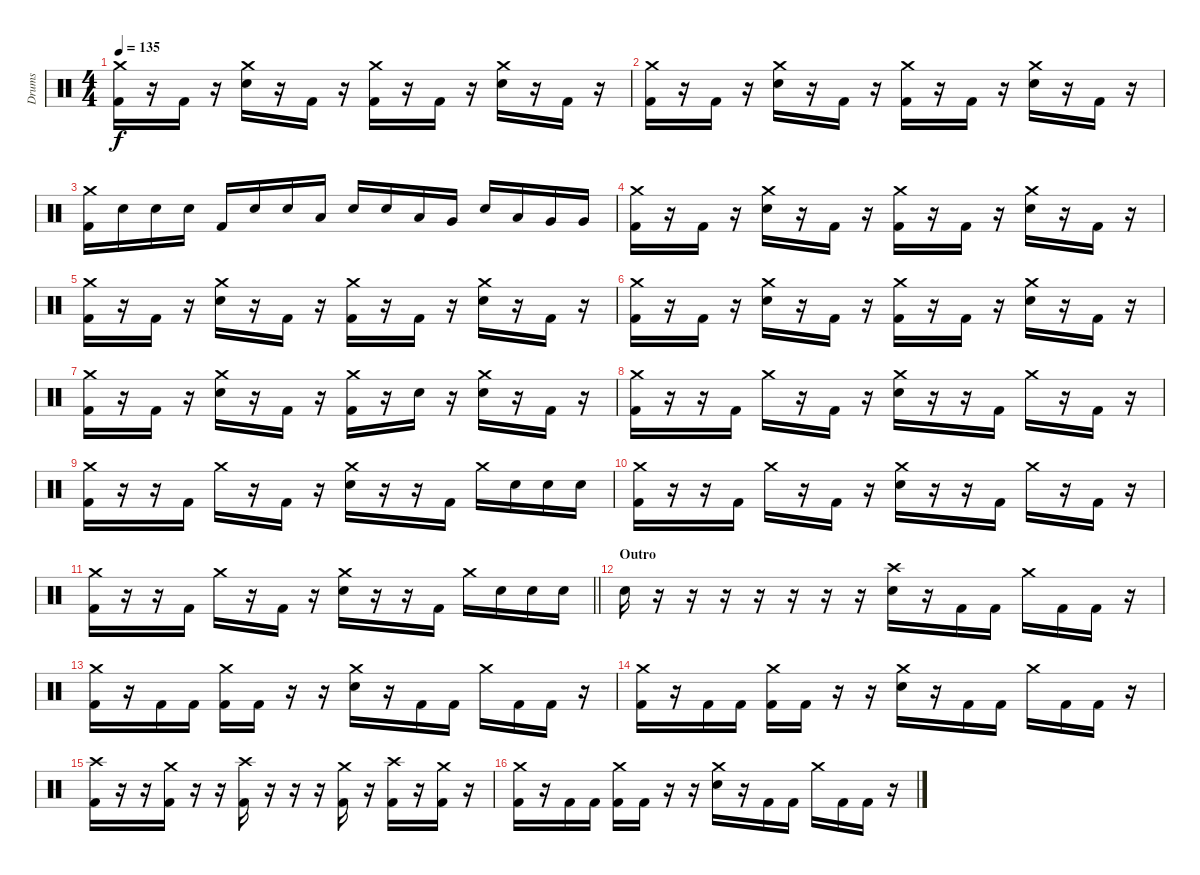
\track ("Drums" "Drums") {instrument percussion}
\staff {score}
\articulation defaults
\ts (4 4)
\tempo 135
\clef neutral
\ks c
("Crash medium (hit)" "Kick (hit) 2").16{dy f} r.16 "Kick (hit) 2".16 r.16 ("Crash medium (hit)" "Electric Snare (hit)").16 r.16 "Kick (hit) 2".16 r.16 ("Crash medium (hit)" "Kick (hit) 2").16 r.16 "Kick (hit) 2".16 r.16 ("Crash medium (hit)" "Electric Snare (hit)").16 r.16 "Kick (hit) 2".16 r.16 |
("Crash medium (hit)" "Kick (hit) 2").16 r.16 "Kick (hit) 2".16 r.16 ("Crash medium (hit)" "Electric Snare (hit)").16 r.16 "Kick (hit) 2".16 r.16 ("Crash medium (hit)" "Kick (hit) 2").16 r.16 "Kick (hit) 2".16 r.16 ("Crash medium (hit)" "Electric Snare (hit)").16 r.16 "Kick (hit) 2".16 r.16 |
("Crash medium (hit)" "Kick (hit) 2").16 "Electric Snare (hit)".16 "Electric Snare (hit)".16 "Electric Snare (hit)".16 "Kick (hit) 2".16 "Electric Snare (hit)".16 "Electric Snare (hit)".16 "Low Tom (hit)".16 "Electric Snare (hit)".16 "Electric Snare (hit)".16 "Low Tom (hit)".16 "Very Low Tom (hit)".16 "Electric Snare (hit)".16 "Low Tom (hit)".16 "Very Low Tom (hit)".16 "Very Low Tom (hit)".16 |
("Crash medium (hit)" "Kick (hit) 2").16 r.16 "Kick (hit) 2".16 r.16 ("Crash medium (hit)" "Electric Snare (hit)").16 r.16 "Kick (hit) 2".16 r.16 ("Crash medium (hit)" "Kick (hit) 2").16 r.16 "Kick (hit) 2".16 r.16 ("Crash medium (hit)" "Electric Snare (hit)").16 r.16 "Kick (hit) 2".16 r.16 |
("Crash medium (hit)" "Kick (hit) 2").16 r.16 "Kick (hit) 2".16 r.16 ("Crash medium (hit)" "Electric Snare (hit)").16 r.16 "Kick (hit) 2".16 r.16 ("Crash medium (hit)" "Kick (hit) 2").16 r.16 "Kick (hit) 2".16 r.16 ("Crash medium (hit)" "Electric Snare (hit)").16 r.16 "Kick (hit) 2".16 r.16 |
("Crash medium (hit)" "Kick (hit) 2").16 r.16 "Kick (hit) 2".16 r.16 ("Crash medium (hit)" "Electric Snare (hit)").16 r.16 "Kick (hit) 2".16 r.16 ("Crash medium (hit)" "Kick (hit) 2").16 r.16 "Kick (hit) 2".16 r.16 ("Crash medium (hit)" "Electric Snare (hit)").16 r.16 "Kick (hit) 2".16 r.16 |
("Crash medium (hit)" "Kick (hit) 2").16 r.16 "Kick (hit) 2".16 r.16 ("Crash medium (hit)" "Electric Snare (hit)").16 r.16 "Kick (hit) 2".16 r.16 ("Crash medium (hit)" "Kick (hit) 2").16 r.16 "Electric Snare (hit)".16 r.16 ("Crash medium (hit)" "Electric Snare (hit)").16 r.16 "Kick (hit) 2".16 r.16 |
("Crash medium (hit)" "Kick (hit) 2").16 r.16 r.16 "Kick (hit) 2".16 "Crash medium (hit)".16 r.16 "Kick (hit) 2".16 r.16 ("Crash medium (hit)" "Electric Snare (hit)").16 r.16 r.16 "Kick (hit) 2".16 "Crash medium (hit)".16 r.16 "Kick (hit) 2".16 r.16 |
("Crash medium (hit)" "Kick (hit) 2").16 r.16 r.16 "Kick (hit) 2".16 "Crash medium (hit)".16 r.16 "Kick (hit) 2".16 r.16 ("Crash medium (hit)" "Electric Snare (hit)").16 r.16 r.16 "Kick (hit) 2".16 "Crash medium (hit)".16 "Electric Snare (hit)".16 "Electric Snare (hit)".16 "Electric Snare (hit)".16 |
("Crash medium (hit)" "Kick (hit) 2").16 r.16 r.16 "Kick (hit) 2".16 "Crash medium (hit)".16 r.16 "Kick (hit) 2".16 r.16 ("Crash medium (hit)" "Electric Snare (hit)").16 r.16 r.16 "Kick (hit) 2".16 "Crash medium (hit)".16 r.16 "Kick (hit) 2".16 r.16 |
\barLineRight lightlight
("Crash medium (hit)" "Kick (hit) 2").16 r.16 r.16 "Kick (hit) 2".16 "Crash medium (hit)".16 r.16 "Kick (hit) 2".16 r.16 ("Crash medium (hit)" "Electric Snare (hit)").16 r.16 r.16 "Kick (hit) 2".16 "Crash medium (hit)".16 "Electric Snare (hit)".16 "Electric Snare (hit)".16 "Electric Snare (hit)".16 |
\section ("" "Outro")
"Electric Snare (hit)".16 r.16 r.16 r.16 r.16 r.16 r.16 r.16 ("Crash high (hit)" "Electric Snare (hit)").16 r.16 "Kick (hit) 2".16 "Kick (hit) 2".16 "Crash medium (hit)".16 "Kick (hit) 2".16 "Kick (hit) 2".16 r.16 |
("Crash medium (hit)" "Kick (hit) 2").16 r.16 "Kick (hit) 2".16 "Kick (hit) 2".16 ("Crash medium (hit)" "Kick (hit) 2").16 "Kick (hit) 2".16 r.16 r.16 ("Crash medium (hit)" "Electric Snare (hit)").16 r.16 "Kick (hit) 2".16 "Kick (hit) 2".16 "Crash medium (hit)".16 "Kick (hit) 2".16 "Kick (hit) 2".16 r.16 |
("Crash medium (hit)" "Kick (hit) 2").16 r.16 "Kick (hit) 2".16 "Kick (hit) 2".16 ("Crash medium (hit)" "Kick (hit) 2").16 "Kick (hit) 2".16 r.16 r.16 ("Crash medium (hit)" "Electric Snare (hit)").16 r.16 "Kick (hit) 2".16 "Kick (hit) 2".16 "Crash medium (hit)".16 "Kick (hit) 2".16 "Kick (hit) 2".16 r.16 |
("Crash high (hit)" "Kick (hit) 2").16 r.16 r.16 ("Crash medium (hit)" "Kick (hit) 2").16 r.16 r.16 ("Crash high (hit)" "Kick (hit) 2").16 r.16 r.16 r.16 ("Crash medium (hit)" "Kick (hit) 2").16 r.16 ("Crash high (hit)" "Kick (hit) 2").16 r.16 ("Crash medium (hit)" "Kick (hit) 2").16 r.16 |
("Crash medium (hit)" "Kick (hit) 2").16 r.16 "Kick (hit) 2".16 "Kick (hit) 2".16 ("Crash medium (hit)" "Kick (hit) 2").16 "Kick (hit) 2".16 r.16 r.16 ("Crash medium (hit)" "Electric Snare (hit)").16 r.16 "Kick (hit) 2".16 "Kick (hit) 2".16 "Crash medium (hit)".16 "Kick (hit) 2".16 "Kick (hit) 2".16 r.16
